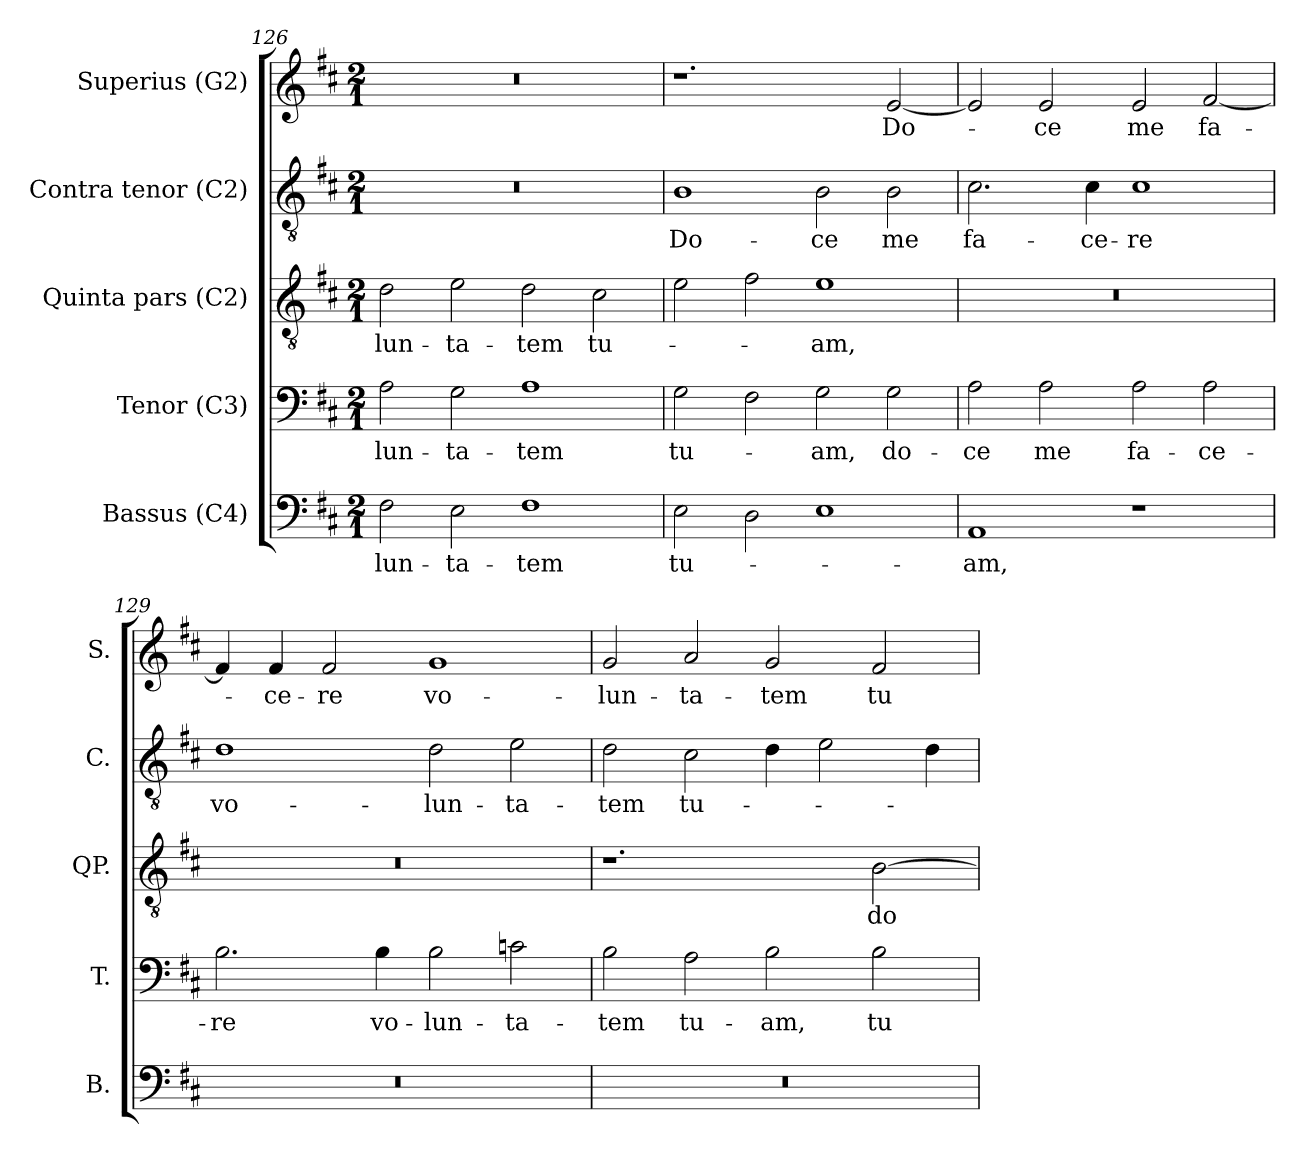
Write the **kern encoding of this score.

**kern	**text	**kern	**text	**kern	**text	**kern	**text	**kern	**text
*part5	*part5	*part4	*part4	*part3	*part3	*part2	*part2	*part1	*part1
*staff5	*staff5	*staff4	*staff4	*staff3	*staff3	*staff2	*staff2	*staff1	*staff1
*I"Bassus (C4)	*	*I"Tenor (C3)	*	*I"Quinta pars (C2)	*	*I"Contra tenor (C2)	*	*I"Superius (G2)	*
*I'B.	*	*I'T.	*	*I'QP.	*	*I'C.	*	*I'S.	*
!!LO:LB:g=z
*clefF4	*	*clefF4	*	*clefGv2	*	*clefGv2	*	*clefG2	*
*	*	*ITrd7c12	*	*ITrd7c12	*	*ITrd7c12	*	*	*
*k[f#c#]	*	*k[f#c#]	*	*k[f#c#]	*	*k[f#c#]	*	*k[f#c#]	*
*D:	*	*D:	*	*D:	*	*D:	*	*D:	*
*M2/1	*	*M2/1	*	*M2/1	*	*M2/1	*	*M2/1	*
=126	=126	=126	=126	=126	=126	=126	=126	=126	=126
!	!LO:LY:b:color=#000000	!	!	!	!	!	!	!	!
!	!	!	!LO:LY:b:color=#000000	!	!	!	!	!	!
!	!	!	!	!	!LO:LY:b:color=#000000	!LO:N:vis=1	!	!LO:N:vis=1	!
2F#i\	-lun-	2AAi\	-lun-	2Di\	-lun-	0r	.	0r	.
!	!LO:LY:b:color=#000000	!	!	!	!	!	!	!	!
!	!	!	!LO:LY:b:color=#000000	!	!	!	!	!	!
!	!	!	!	!	!LO:LY:b:color=#000000	!	!	!	!
2Ei\	-ta-	2GGi\	-ta-	2Ei\	-ta-	.	.	.	.
!	!LO:LY:b:color=#000000	!	!	!	!	!	!	!	!
!	!	!	!LO:LY:b:color=#000000	!	!	!	!	!	!
!	!	!	!	!	!LO:LY:b:color=#000000	!	!	!	!
1F#i	-tem	1AAi	-tem	2Di\	-tem	.	.	.	.
!	!	!	!	!	!LO:LY:b:color=#000000	!	!	!	!
.	.	.	.	2C#i\	tu-	.	.	.	.
=127	=127	=127	=127	=127	=127	=127	=127	=127	=127
!	!LO:LY:b:color=#000000	!	!	!	!	!	!	!	!
!	!	!	!LO:LY:b:color=#000000	!	!	!	!	!	!
!	!	!	!	!	!	!	!LO:LY:b:color=#000000	!	!
2Ei\	tu-	2GGi\	tu-	2Ei\	.	1BBi	Do-	1.r	.
2Di\	.	2FF#i\	.	2F#i\	.	.	.	.	.
!	!	!	!LO:LY:b:color=#000000	!	!	!	!	!	!
!	!	!	!	!	!LO:LY:b:color=#000000	!	!	!	!
!	!	!	!	!	!	!	!LO:LY:b:color=#000000	!	!
1Ei	.	2GGi\	-am,	1Ei	-am,	2BBi\	-ce	.	.
!	!	!	!LO:LY:b:color=#000000	!	!	!	!	!	!
!	!	!	!	!	!	!	!LO:LY:b:color=#000000	!	!
!	!	!	!	!	!	!	!	!	!LO:LY:b:color=#000000
.	.	2GGi\	do-	.	.	2BBi\	me	[2ei/	Do-
=128	=128	=128	=128	=128	=128	=128	=128	=128	=128
!	!LO:LY:b:color=#000000	!	!	!	!	!	!	!	!
!	!	!	!LO:LY:b:color=#000000	!LO:N:vis=1	!	!	!	!	!
!	!	!	!	!	!	!	!LO:LY:b:color=#000000	!	!
1AAi	-am,	2AAi\	-ce	0r	.	2.C#i\	fa-	2ei/]	.
!	!	!	!LO:LY:b:color=#000000	!	!	!	!	!	!
!	!	!	!	!	!	!	!	!	!LO:LY:b:color=#000000
.	.	2AAi\	me	.	.	.	.	2ei/	-ce
!	!	!	!	!	!	!	!LO:LY:b:color=#000000	!	!
.	.	.	.	.	.	4C#i\	-ce-	.	.
!	!	!	!LO:LY:b:color=#000000	!	!	!	!	!	!
!	!	!	!	!	!	!	!LO:LY:b:color=#000000	!	!
!	!	!	!	!	!	!	!	!	!LO:LY:b:color=#000000
1r	.	2AAi\	fa-	.	.	1C#i	-re	2ei/	me
!	!	!	!LO:LY:b:color=#000000	!	!	!	!	!	!
!	!	!	!	!	!	!	!	!	!LO:LY:b:color=#000000
.	.	2AAi\	-ce-	.	.	.	.	[2f#i/	fa-
=129	=129	=129	=129	=129	=129	=129	=129	=129	=129
!LO:N:vis=1	!	!	!	!	!	!	!	!	!
!	!	!	!LO:LY:b:color=#000000	!LO:N:vis=1	!	!	!	!	!
!	!	!	!	!	!	!	!LO:LY:b:color=#000000	!	!
0r	.	2.BBi\	-re	0r	.	1Di	vo-	4f#i/]	.
!	!	!	!	!	!	!	!	!	!LO:LY:b:color=#000000
.	.	.	.	.	.	.	.	4f#i/	-ce-
!	!	!	!	!	!	!	!	!	!LO:LY:b:color=#000000
.	.	.	.	.	.	.	.	2f#i/	-re
!	!	!	!LO:LY:b:color=#000000	!	!	!	!	!	!
.	.	4BBi\	vo-	.	.	.	.	.	.
!	!	!	!LO:LY:b:color=#000000	!	!	!	!	!	!
!	!	!	!	!	!	!	!LO:LY:b:color=#000000	!	!
!	!	!	!	!	!	!	!	!	!LO:LY:b:color=#000000
.	.	2BBi\	-lun-	.	.	2Di\	-lun-	1gi	vo-
!	!	!	!LO:LY:b:color=#000000	!	!	!	!	!	!
!	!	!	!	!	!	!	!LO:LY:b:color=#000000	!	!
.	.	2Ci\	-ta-	.	.	2Ei\	-ta-	.	.
!!LO:PB:g=z
=130	=130	=130	=130	=130	=130	=130	=130	=130	=130
!LO:N:vis=1	!	!	!	!	!	!	!	!	!
!	!	!	!LO:LY:b:color=#000000	!	!	!	!	!	!
!	!	!	!	!	!	!	!LO:LY:b:color=#000000	!	!
!	!	!	!	!	!	!	!	!	!LO:LY:b:color=#000000
0r	.	2BBi\	-tem	1.r	.	2Di\	-tem	2gi/	-lun-
!	!	!	!LO:LY:b:color=#000000	!	!	!	!	!	!
!	!	!	!	!	!	!	!LO:LY:b:color=#000000	!	!
!	!	!	!	!	!	!	!	!	!LO:LY:b:color=#000000
.	.	2AAi\	tu-	.	.	2C#i\	tu-	2ai/	-ta-
!	!	!	!LO:LY:b:color=#000000	!	!	!	!	!	!
!	!	!	!	!	!	!	!	!	!LO:LY:b:color=#000000
.	.	2BBi\	-am,	.	.	4Di\	.	2gi/	-tem
.	.	.	.	.	.	2Ei\	.	.	.
!	!	!	!LO:LY:b:color=#000000	!	!	!	!	!	!
!	!	!	!	!	!LO:LY:b:color=#000000	!	!	!	!
!	!	!	!	!	!	!	!	!	!LO:LY:b:color=#000000
.	.	2BBi\	tu-	[2BBi\	do-	.	.	2f#i/	tu-
.	.	.	.	.	.	4Di\	.	.	.
=	=	=	=	=	=	=	=	=	=
*-	*-	*-	*-	*-	*-	*-	*-	*-	*-
